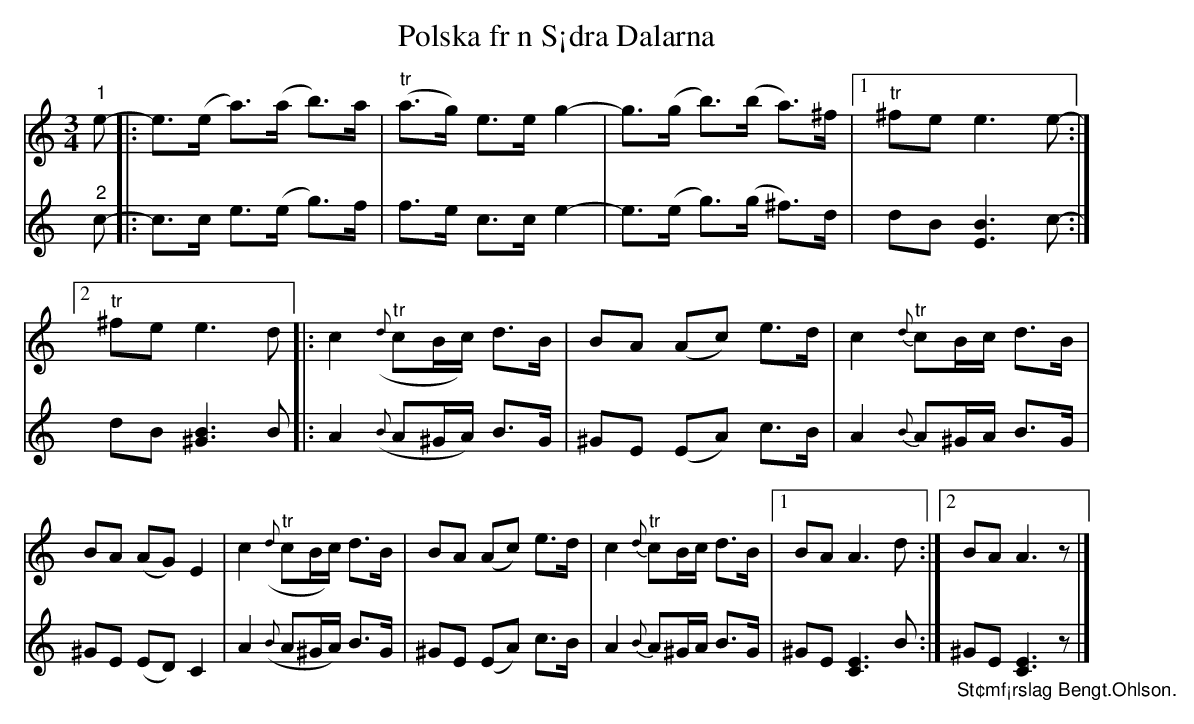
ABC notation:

X:1
T:Polska fr n S¡dra Dalarna
K:Am
L:1/8
M:3/4
O:Polska
K:none
V:1
"^1" e- [|: e>(e a>)(a b>)a |"^tr" (a>g) e>e g2- | g>(g b>)(b a>)^f |1"^tr" ^fe e3 e- :|]2
"^tr" ^fe e3 d [|: c2({d}"^tr" cB/c/) d>B | BA (Ac) e>d | c2{d}"^tr" cB/c/ d>B | BA (AG) E2 |
c2({d}"^tr" cB/c/) d>B | BA (Ac) e>d | c2{d}"^tr" cB/c/ d>B |1 BA A3 d :|]2 BA A3 z |]
V:2
"^2" c-  [|:  c>c e>(e g>)f  |  f>e c>c e2-  |  e>(e g>)(g ^f>)d  |1  dB [EB]3 c-  :|]2  dB [^GB]3 B  [|:
A2({B} A^G/A/) B>G  |  ^GE (EA) c>B  |  A2{B} A^G/A/ B>G  |  ^GE (ED) C2  |  A2({B} A^G/A/) B>G  |
^GE (EA) c>B  |  A2{B} A^G/A/ B>G  |1  ^GE [CE]3 B  :|]2 "_St¢mf¡rslag Bengt.Ohlson." ^GE [CE]3 z  |]
